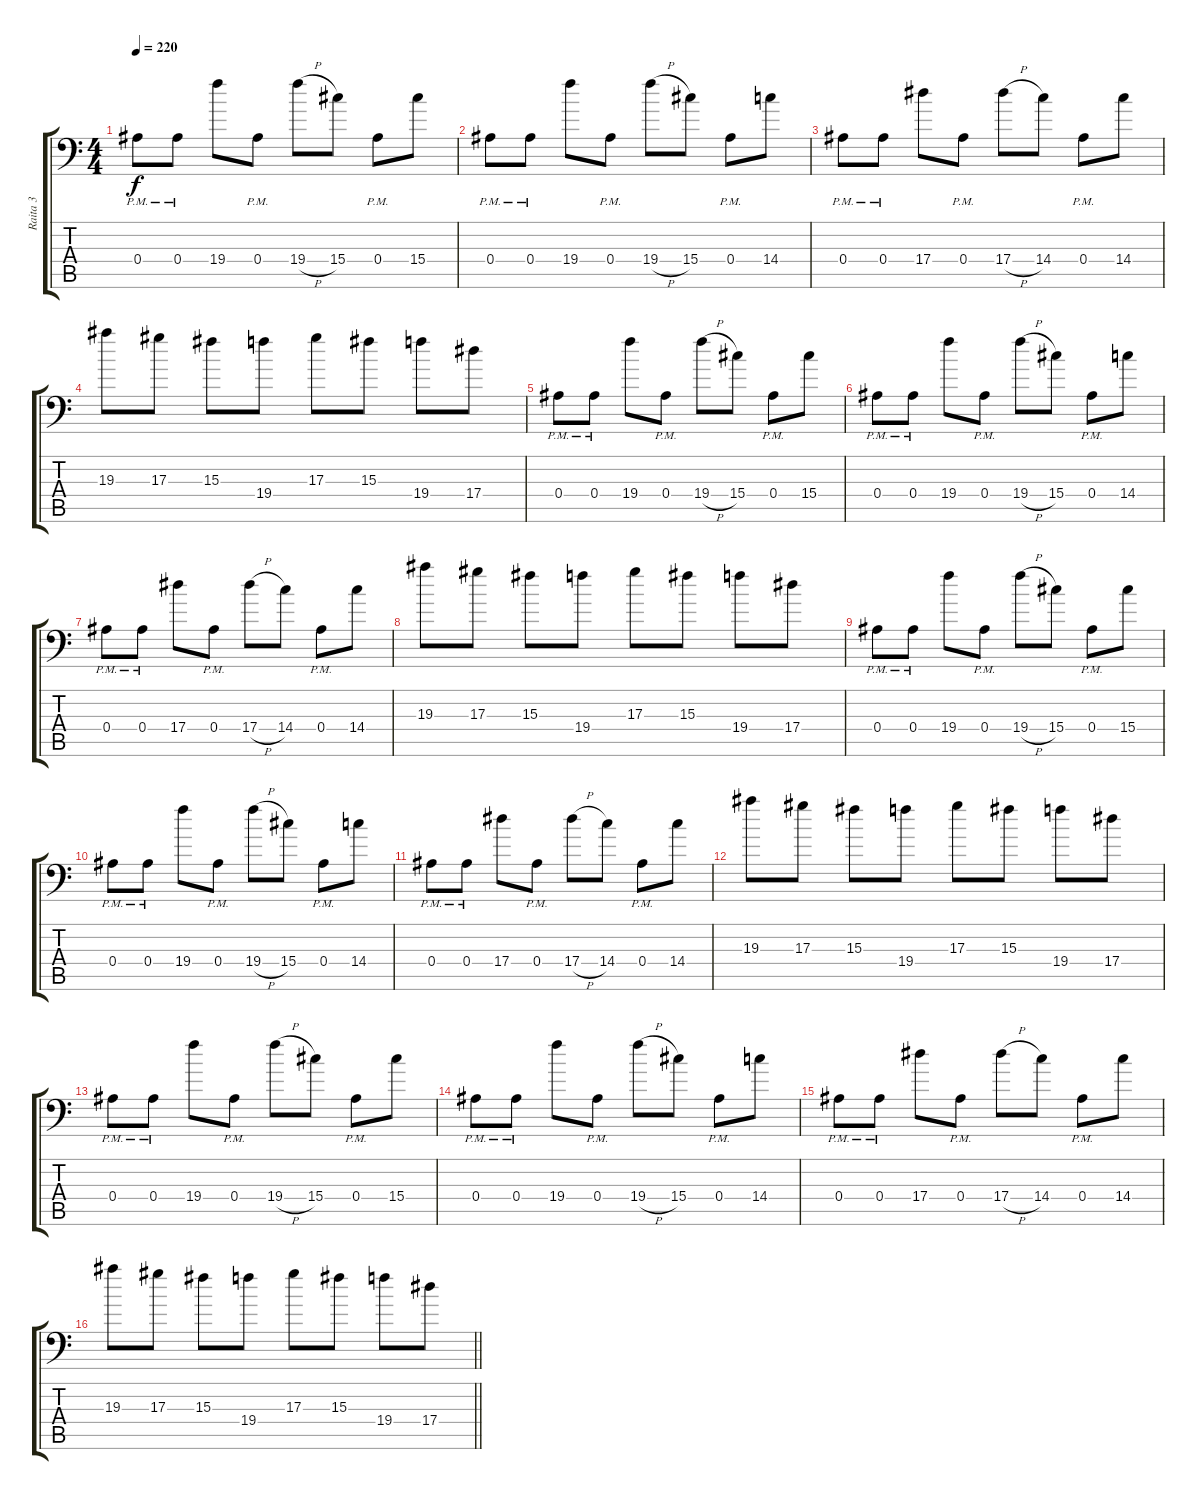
\track ("Raita 3" "Raita 3") {instrument distortionguitar}
\staff {score tabs}
\tuning (C4 G3 Eb3 Bb2 F2 Bb1) {hide}
\ts (4 4)
\section ("" "")
\tempo 220
\clef f4
\ks c
0.4{pm}.8{dy f} 0.4{pm}.8 19.4.8 0.4{pm}.8 19.4{h}.8 15.4.8 0.4{pm}.8 15.4.8 |
0.4{pm}.8 0.4{pm}.8 19.4.8 0.4{pm}.8 19.4{h}.8 15.4.8 0.4{pm}.8 14.4.8 |
0.4{pm}.8 0.4{pm}.8 17.4.8 0.4{pm}.8 17.4{h}.8 14.4.8 0.4{pm}.8 14.4.8 |
19.3.8 17.3.8 15.3.8 19.4.8 17.3.8 15.3.8 19.4.8 17.4.8 |
0.4{pm}.8 0.4{pm}.8 19.4.8 0.4{pm}.8 19.4{h}.8 15.4.8 0.4{pm}.8 15.4.8 |
0.4{pm}.8 0.4{pm}.8 19.4.8 0.4{pm}.8 19.4{h}.8 15.4.8 0.4{pm}.8 14.4.8 |
0.4{pm}.8 0.4{pm}.8 17.4.8 0.4{pm}.8 17.4{h}.8 14.4.8 0.4{pm}.8 14.4.8 |
19.3.8 17.3.8 15.3.8 19.4.8 17.3.8 15.3.8 19.4.8 17.4.8 |
0.4{pm}.8 0.4{pm}.8 19.4.8 0.4{pm}.8 19.4{h}.8 15.4.8 0.4{pm}.8 15.4.8 |
0.4{pm}.8 0.4{pm}.8 19.4.8 0.4{pm}.8 19.4{h}.8 15.4.8 0.4{pm}.8 14.4.8 |
0.4{pm}.8 0.4{pm}.8 17.4.8 0.4{pm}.8 17.4{h}.8 14.4.8 0.4{pm}.8 14.4.8 |
19.3.8 17.3.8 15.3.8 19.4.8 17.3.8 15.3.8 19.4.8 17.4.8 |
0.4{pm}.8 0.4{pm}.8 19.4.8 0.4{pm}.8 19.4{h}.8 15.4.8 0.4{pm}.8 15.4.8 |
0.4{pm}.8 0.4{pm}.8 19.4.8 0.4{pm}.8 19.4{h}.8 15.4.8 0.4{pm}.8 14.4.8 |
0.4{pm}.8 0.4{pm}.8 17.4.8 0.4{pm}.8 17.4{h}.8 14.4.8 0.4{pm}.8 14.4.8 |
\barLineRight lightlight
19.3.8 17.3.8 15.3.8 19.4.8 17.3.8 15.3.8 19.4.8 17.4.8
